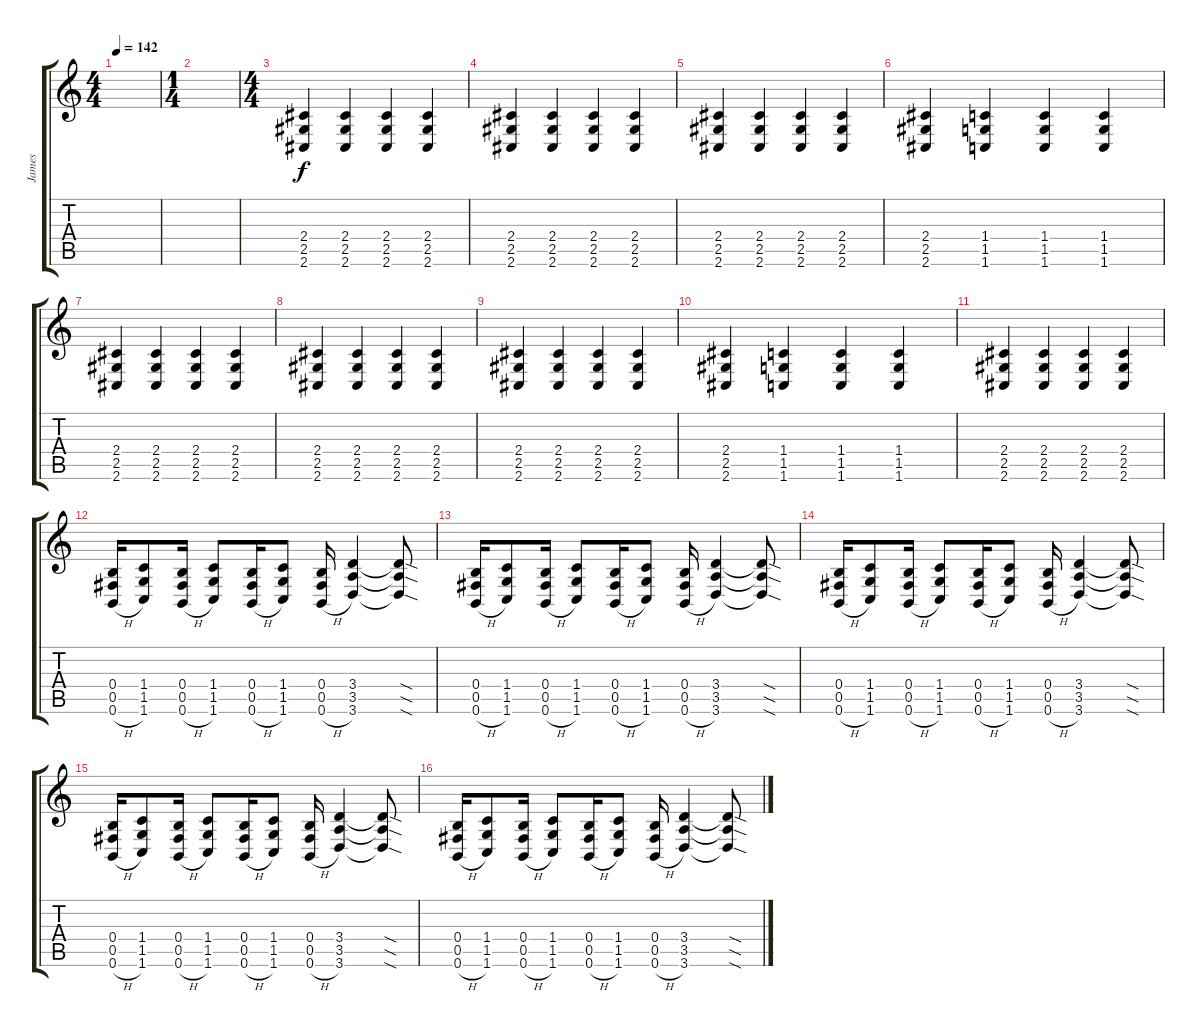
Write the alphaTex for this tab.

\track ("James" "James") {instrument overdrivenguitar}
\staff {score tabs}
\tuning (B3 Ab3 E3 B2 Gb2 B1) {hide}
\ts (4 4)
\tempo 142
\clef g2
\ks c
|
\ts (1 4)
|
\ts (4 4)
(2.4 2.5 2.6).4 (2.4 2.5 2.6).4 (2.4 2.5 2.6).4 (2.4 2.5 2.6).4 |
(2.4 2.5 2.6).4 (2.4 2.5 2.6).4 (2.4 2.5 2.6).4 (2.4 2.5 2.6).4 |
(2.4 2.5 2.6).4 (2.4 2.5 2.6).4 (2.4 2.5 2.6).4 (2.4 2.5 2.6).4 |
(2.4 2.5 2.6).4 (1.4 1.5 1.6).4 (1.4 1.5 1.6).4 (1.4 1.5 1.6).4 |
(2.4 2.5 2.6).4 (2.4 2.5 2.6).4 (2.4 2.5 2.6).4 (2.4 2.5 2.6).4 |
(2.4 2.5 2.6).4 (2.4 2.5 2.6).4 (2.4 2.5 2.6).4 (2.4 2.5 2.6).4 |
(2.4 2.5 2.6).4 (2.4 2.5 2.6).4 (2.4 2.5 2.6).4 (2.4 2.5 2.6).4 |
(2.4 2.5 2.6).4 (1.4 1.5 1.6).4 (1.4 1.5 1.6).4 (1.4 1.5 1.6).4 |
(2.4 2.5 2.6).4 (2.4 2.5 2.6).4 (2.4 2.5 2.6).4 (2.4 2.5 2.6).4 |
(0.4 0.5 0.6{h}).16 (1.4 1.5 1.6).8 (0.4 0.5 0.6{h}).16 (1.4 1.5 1.6).8 (0.4 0.5 0.6{h}).16 (1.4 1.5 1.6).8 (0.4 0.5 0.6{h}).16 (3.4 3.5 3.6).4 (3.4{sod t} 3.5{sod t} 3.6{sod t}).8 |
(0.4 0.5 0.6{h}).16 (1.4 1.5 1.6).8 (0.4 0.5 0.6{h}).16 (1.4 1.5 1.6).8 (0.4 0.5 0.6{h}).16 (1.4 1.5 1.6).8 (0.4 0.5 0.6{h}).16 (3.4 3.5 3.6).4 (3.4{sod t} 3.5{sod t} 3.6{sod t}).8 |
(0.4 0.5 0.6{h}).16 (1.4 1.5 1.6).8 (0.4 0.5 0.6{h}).16 (1.4 1.5 1.6).8 (0.4 0.5 0.6{h}).16 (1.4 1.5 1.6).8 (0.4 0.5 0.6{h}).16 (3.4 3.5 3.6).4 (3.4{sod t} 3.5{sod t} 3.6{sod t}).8 |
(0.4 0.5 0.6{h}).16 (1.4 1.5 1.6).8 (0.4 0.5 0.6{h}).16 (1.4 1.5 1.6).8 (0.4 0.5 0.6{h}).16 (1.4 1.5 1.6).8 (0.4 0.5 0.6{h}).16 (3.4 3.5 3.6).4 (3.4{sod t} 3.5{sod t} 3.6{sod t}).8 |
(0.4 0.5 0.6{h}).16 (1.4 1.5 1.6).8 (0.4 0.5 0.6{h}).16 (1.4 1.5 1.6).8 (0.4 0.5 0.6{h}).16 (1.4 1.5 1.6).8 (0.4 0.5 0.6{h}).16 (3.4 3.5 3.6).4 (3.4{sod t} 3.5{sod t} 3.6{sod t}).8
